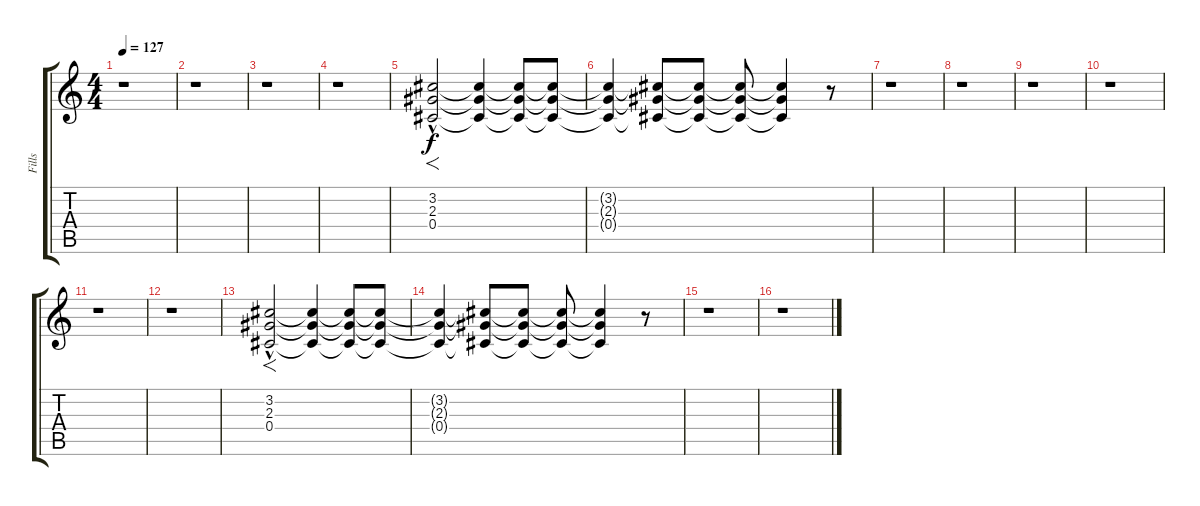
\track ("Fills" "Fills") {instrument distortionguitar}
\staff {score tabs}
\tuning (Eb4 Bb3 Gb3 Db3 Ab2 Eb2) {hide}
\ts (4 4)
\tempo 127
\clef g2
\ks c
r.1{dy f instrument distortionguitar} |
r.1 |
r.1 |
r.1 |
(3.2 2.3 0.4{hac}).2{f} (3.2{t} 2.3{t} 0.4{t}).4{volume 10} (3.2{t} 2.3{t} 0.4{t}).8{volume 9} (3.2{t} 2.3{t} 0.4{t}).8{volume 7} |
(3.2{t} 2.3{t} 0.4{t}).4{volume 8} (3.2{t} 2.3{t} 0.4{t}).8{volume 9} (3.2{t} 2.3{t} 0.4{t}).8{volume 10} (3.2{t} 2.3{t} 0.4{t}).8{volume 6} (3.2{t} 2.3{t} 0.4{t}).4{volume 4} r.8 |
r.1 |
r.1 |
r.1 |
r.1 |
r.1 |
r.1 |
(3.2 2.3 0.4{hac}).2{f volume 12} (3.2{t} 2.3{t} 0.4{t}).4{volume 10} (3.2{t} 2.3{t} 0.4{t}).8{volume 9} (3.2{t} 2.3{t} 0.4{t}).8{volume 7} |
(3.2{t} 2.3{t} 0.4{t}).4{volume 8} (3.2{t} 2.3{t} 0.4{t}).8{volume 9} (3.2{t} 2.3{t} 0.4{t}).8{volume 10} (3.2{t} 2.3{t} 0.4{t}).8{volume 6} (3.2{t} 2.3{t} 0.4{t}).4{volume 4} r.8 |
r.1 |
r.1
